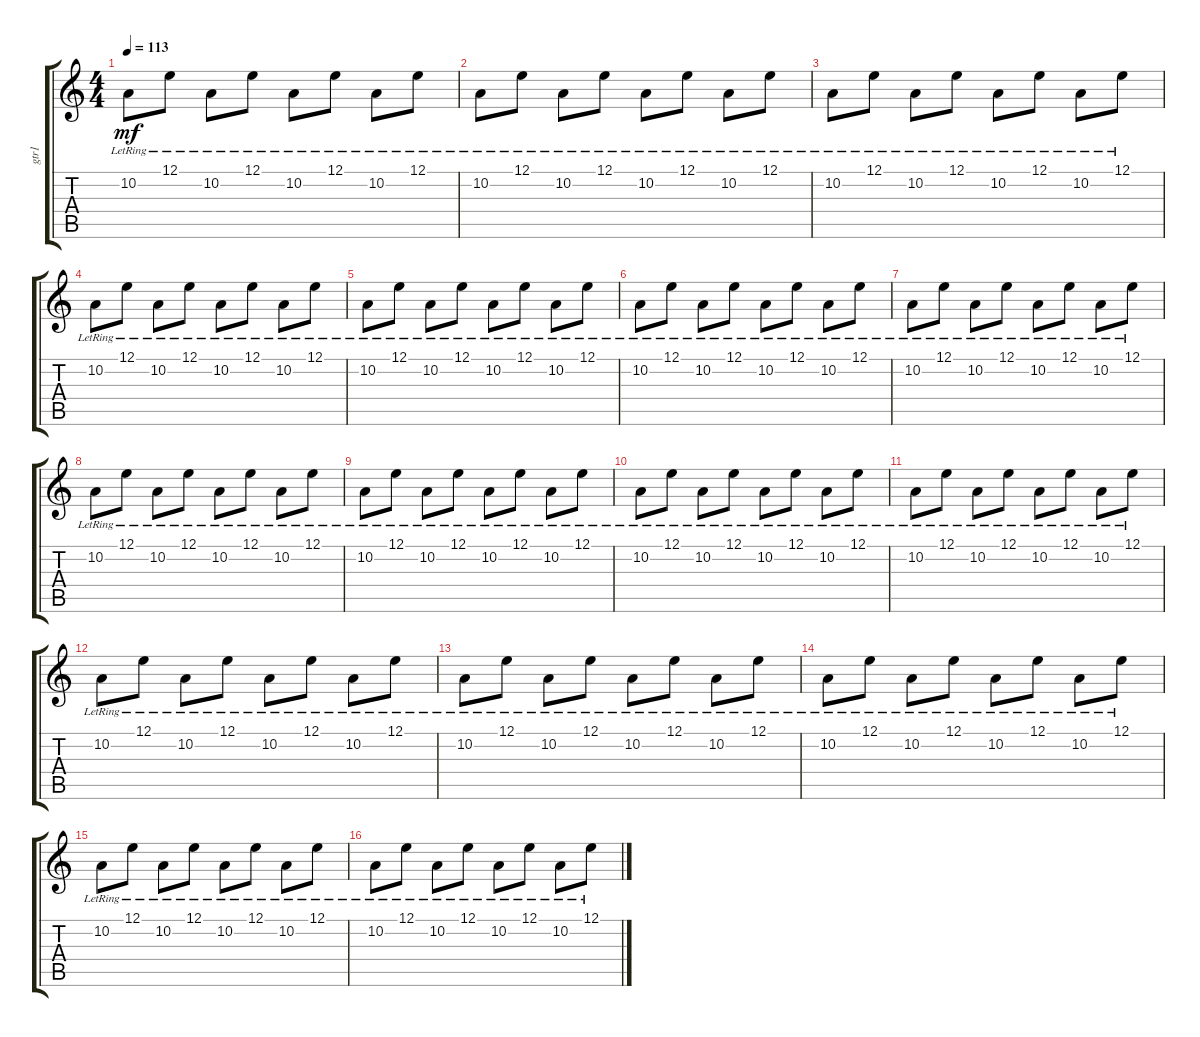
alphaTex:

\track ("gtr1" "gtr1") {instrument shamisen}
\staff {score tabs}
\tuning (E4 B3 G3 D3 A2 E2) {hide}
\ts (4 4)
\tempo 113
\clef g2
\ks c
10.2{lr}.8{dy mf} 12.1{lr}.8 10.2{lr}.8 12.1{lr}.8 10.2{lr}.8 12.1{lr}.8 10.2{lr}.8 12.1{lr}.8 |
10.2{lr}.8 12.1{lr}.8 10.2{lr}.8 12.1{lr}.8 10.2{lr}.8 12.1{lr}.8 10.2{lr}.8 12.1{lr}.8 |
10.2{lr}.8 12.1{lr}.8 10.2{lr}.8 12.1{lr}.8 10.2{lr}.8 12.1{lr}.8 10.2{lr}.8 12.1{lr}.8 |
10.2{lr}.8 12.1{lr}.8 10.2{lr}.8 12.1{lr}.8 10.2{lr}.8 12.1{lr}.8 10.2{lr}.8 12.1{lr}.8 |
10.2{lr}.8 12.1{lr}.8 10.2{lr}.8 12.1{lr}.8 10.2{lr}.8 12.1{lr}.8 10.2{lr}.8 12.1{lr}.8 |
10.2{lr}.8 12.1{lr}.8 10.2{lr}.8 12.1{lr}.8 10.2{lr}.8 12.1{lr}.8 10.2{lr}.8 12.1{lr}.8 |
10.2{lr}.8 12.1{lr}.8 10.2{lr}.8 12.1{lr}.8 10.2{lr}.8 12.1{lr}.8 10.2{lr}.8 12.1{lr}.8 |
10.2{lr}.8 12.1{lr}.8 10.2{lr}.8 12.1{lr}.8 10.2{lr}.8 12.1{lr}.8 10.2{lr}.8 12.1{lr}.8 |
10.2{lr}.8 12.1{lr}.8 10.2{lr}.8 12.1{lr}.8 10.2{lr}.8 12.1{lr}.8 10.2{lr}.8 12.1{lr}.8 |
10.2{lr}.8 12.1{lr}.8 10.2{lr}.8 12.1{lr}.8 10.2{lr}.8 12.1{lr}.8 10.2{lr}.8 12.1{lr}.8 |
10.2{lr}.8 12.1{lr}.8 10.2{lr}.8 12.1{lr}.8 10.2{lr}.8 12.1{lr}.8 10.2{lr}.8 12.1{lr}.8 |
10.2{lr}.8 12.1{lr}.8 10.2{lr}.8 12.1{lr}.8 10.2{lr}.8 12.1{lr}.8 10.2{lr}.8 12.1{lr}.8 |
10.2{lr}.8 12.1{lr}.8 10.2{lr}.8 12.1{lr}.8 10.2{lr}.8 12.1{lr}.8 10.2{lr}.8 12.1{lr}.8 |
10.2{lr}.8 12.1{lr}.8 10.2{lr}.8 12.1{lr}.8 10.2{lr}.8 12.1{lr}.8 10.2{lr}.8 12.1{lr}.8 |
10.2{lr}.8 12.1{lr}.8 10.2{lr}.8 12.1{lr}.8 10.2{lr}.8 12.1{lr}.8 10.2{lr}.8 12.1{lr}.8 |
10.2{lr}.8 12.1{lr}.8 10.2{lr}.8 12.1{lr}.8 10.2{lr}.8 12.1{lr}.8 10.2{lr}.8 12.1{lr}.8
